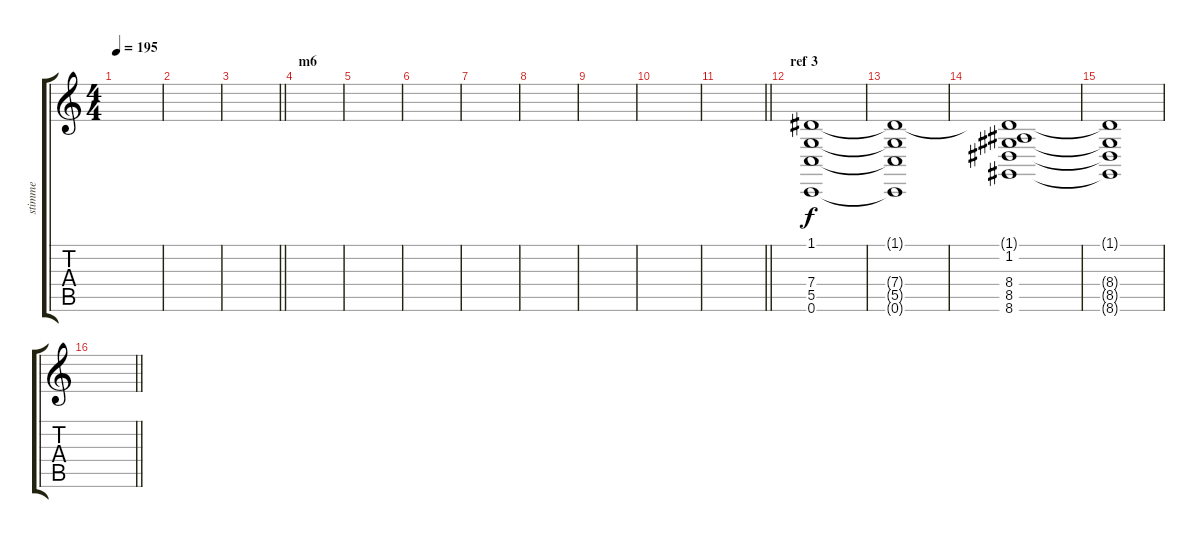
\track ("stimme" "stimme") {mute instrument stringensemble2}
\staff {score tabs}
\tuning (D4 A3 F3 C3 G2 C2) {hide}
\ts (4 4)
\tempo 195
\clef g2
\ks c
|
|
\barLineRight lightlight
|
\section ("" "m6")
|
|
|
|
|
|
|
\barLineRight lightlight
|
\section ("" "ref 3")
(1.1 7.4 5.5 0.6).1 |
(1.1{t} 7.4{t} 5.5{t} 0.6{t}).1 |
(1.1{t} 1.2 8.4 8.5 8.6).1 |
(1.1{t} 8.4{t} 8.5{t} 8.6{t}).1 |
\barLineRight lightlight
